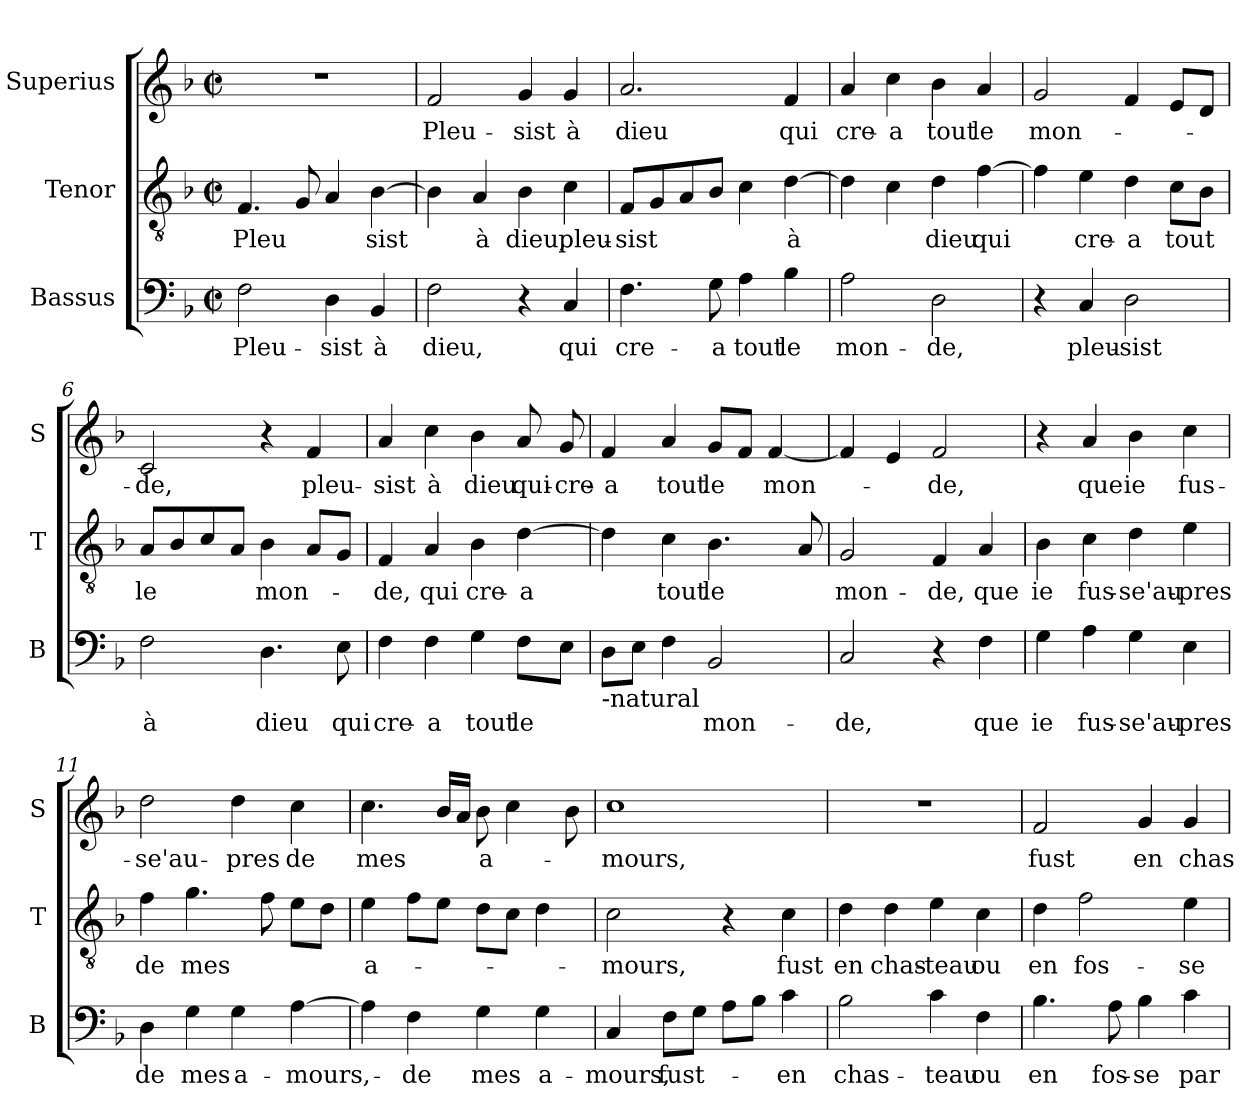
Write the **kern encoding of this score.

**kern	**text	**kern	**text	**kern	**text
*part3	*part3	*part2	*part2	*part1	*part1
*staff3	*staff3	*staff2	*staff2	*staff1	*staff1
*I"Bassus	*	*I"Tenor	*	*I"Superius	*
*I'B	*	*I'T	*	*I'S	*
*clefF4	*	*clefGv2	*	*clefG2	*
*k[b-]	*	*k[b-]	*	*k[b-]	*
*F:	*	*F:	*	*F:	*
*M2/2	*	*M2/2	*	*M2/2	*
*met(c|)	*	*met(c|)	*	*met(c|)	*
=1	=1	=1	=1	=1	=1
!	!LO:LY:b	!	!LO:LY:b	!	!
2F\	Pleu-	4.F/	Pleu	1r	.
.	.	8G/	.	.	.
!	!LO:LY:b	!	!	!	!
4D\	-sist	4A/	.	.	.
!	!LO:LY:b	!	!LO:LY:b	!	!
4BB-/	à	[4B-\	sist	.	.
=2	=2	=2	=2	=2	=2
!	!LO:LY:b	!	!	!	!LO:LY:b
2F\	dieu,	4B-\]	.	2f/	Pleu-
!	!	!	!LO:LY:b	!	!
.	.	4A/	à	.	.
!	!	!	!LO:LY:b	!	!LO:LY:b
4r	.	4B-\	dieu,	4g/	-sist
!	!LO:LY:b	!	!LO:LY:b	!	!LO:LY:b
4C/	qui	4c\	pleu-	4g/	à
=3	=3	=3	=3	=3	=3
!	!LO:LY:b	!	!LO:LY:b	!	!LO:LY:b
4.F\	cre-	8F/L	-sist	2.a/	dieu
.	.	8G/	.	.	.
.	.	8A/	.	.	.
!	!LO:LY:b	!	!	!	!
8G\	-a	8B-/J	.	.	.
!	!LO:LY:b	!	!	!	!
4A\	tout	4c\	.	.	.
!	!LO:LY:b	!	!LO:LY:b	!	!LO:LY:b
4B-\	le	[4d\	à	4f/	qui
=4	=4	=4	=4	=4	=4
!	!LO:LY:b	!	!	!	!LO:LY:b
2A\	mon-	4d\]	.	4a/	cre-
!	!	!	!	!	!LO:LY:b
.	.	4c\	.	4cc\	-a
!	!LO:LY:b	!	!LO:LY:b	!	!LO:LY:b
2D\	-de,	4d\	dieu	4b-\	tout
!	!	!	!LO:LY:b	!	!LO:LY:b
.	.	[4f\	qui	4a/	le
!!LO:LB:g=z
=5	=5	=5	=5	=5	=5
!	!	!	!	!	!LO:LY:b
4r	.	4f\]	.	2g/	mon-
!	!LO:LY:b	!	!LO:LY:b	!	!
4C/	pleu-	4e\	cre-	.	.
!	!LO:LY:b	!	!LO:LY:b	!	!
2D\	-sist	4d\	-a	4f/	.
!	!	!	!LO:LY:b	!	!
.	.	8c\L	tout	8e/L	.
.	.	8B-\J	.	8d/J	.
=6	=6	=6	=6	=6	=6
!	!LO:LY:b	!	!LO:LY:b	!	!LO:LY:b
2F\	à	8A/L	le	2c/	-de,
.	.	8B-/	.	.	.
.	.	8c/	.	.	.
.	.	8A/J	.	.	.
!	!LO:LY:b	!	!LO:LY:b	!	!
4.D\	dieu	4B-\	mon-	4r	.
!	!	!	!	!	!LO:LY:b
.	.	8A/L	.	4f/	pleu-
!	!LO:LY:b	!	!	!	!
8E\	qui	8G/J	.	.	.
=7	=7	=7	=7	=7	=7
!	!LO:LY:b	!	!LO:LY:b	!	!LO:LY:b
4F\	cre-	4F/	-de,	4a/	-sist
!	!LO:LY:b	!	!LO:LY:b	!	!LO:LY:b
4F\	-a	4A/	qui	4cc\	à
!	!LO:LY:b	!	!LO:LY:b	!	!LO:LY:b
4G\	tout	4B-\	cre-	4b-\	dieu
!	!LO:LY:b	!	!LO:LY:b	!	!LO:LY:b
8F\L	le	[4d\	-a	8a/	qui-
!	!	!	!	!	!LO:LY:b
8E\J	.	.	.	8g/	-cre-
=8	=8	=8	=8	=8	=8
!LO:TX:b:t=-natural	!	!	!	!	!
!	!	!	!	!	!LO:LY:b
8D\L	.	4d\]	.	4f/	-a
8E\J	.	.	.	.	.
!	!	!	!LO:LY:b	!	!LO:LY:b
4F\	.	4c\	tout	4a/	tout
!	!LO:LY:b	!	!LO:LY:b	!	!LO:LY:b
2BB-/	mon-	4.B-\	le	8g/L	le
.	.	.	.	8f/J	.
!	!	!	!	!	!LO:LY:b
.	.	.	.	[4f/	mon-
.	.	8A/	.	.	.
=9	=9	=9	=9	=9	=9
!	!LO:LY:b	!	!LO:LY:b	!	!
2C/	-de,	2G/	mon-	4f/]	.
.	.	.	.	4e/	.
!	!	!	!LO:LY:b	!	!LO:LY:b
4r	.	4F/	-de,	2f/	-de,
!	!LO:LY:b	!	!LO:LY:b	!	!
4F\	que	4A/	que	.	.
!!LO:LB:g=z
=10	=10	=10	=10	=10	=10
!	!LO:LY:b	!	!LO:LY:b	!	!
4G\	ie	4B-\	ie	4r	.
!	!LO:LY:b	!	!LO:LY:b	!	!LO:LY:b
4A\	fus-	4c\	fus-	4a/	que
!	!LO:LY:b	!	!LO:LY:b	!	!LO:LY:b
4G\	-se'au-	4d\	-se'au-	4b-\	ie
!	!LO:LY:b	!	!LO:LY:b	!	!LO:LY:b
4E\	-pres	4e\	-pres	4cc\	fus-
=11	=11	=11	=11	=11	=11
!	!LO:LY:b	!	!LO:LY:b	!	!LO:LY:b
4D\	de	4f\	de	2dd\	-se'au-
!	!LO:LY:b	!	!LO:LY:b	!	!
4G\	mes	4.g\	mes	.	.
!	!LO:LY:b	!	!	!	!LO:LY:b
4G\	a-	.	.	4dd\	-pres
.	.	8f\	.	.	.
!	!LO:LY:b	!	!	!	!LO:LY:b
[4A\	-mours,-	8e\L	.	4cc\	de
.	.	8d\J	.	.	.
=12	=12	=12	=12	=12	=12
!	!	!	!LO:LY:b	!	!LO:LY:b
4A\]	.	4e\	a-	4.cc\	mes
!	!LO:LY:b	!	!	!	!
4F\	-de	8f\L	.	.	.
.	.	8e\J	.	16b-/LL	.
.	.	.	.	16a/JJ	.
!	!LO:LY:b	!	!	!	!LO:LY:b
4G\	mes	8d\L	.	8b-\	a-
.	.	8c\J	.	4cc\	.
!	!LO:LY:b	!	!	!	!
4G\	a-	4d\	.	.	.
.	.	.	.	8b-\	.
=13	=13	=13	=13	=13	=13
!	!LO:LY:b	!	!LO:LY:b	!	!LO:LY:b
4C/	-mours,	2c\	-mours,	1cc	-mours,
!	!LO:LY:b	!	!	!	!
8F\L	fust-	.	.	.	.
8G\J	.	.	.	.	.
8A\L	.	4r	.	.	.
8B-\J	.	.	.	.	.
!	!LO:LY:b	!	!LO:LY:b	!	!
4c\	-en	4c\	fust	.	.
=14	=14	=14	=14	=14	=14
!	!LO:LY:b	!	!LO:LY:b	!	!
2B-\	chas-	4d\	en	1r	.
!	!	!	!LO:LY:b	!	!
.	.	4d\	chas-	.	.
!	!LO:LY:b	!	!LO:LY:b	!	!
4c\	-teau	4e\	-teau	.	.
!	!LO:LY:b	!	!LO:LY:b	!	!
4F\	ou	4c\	ou	.	.
!!LO:PB:g=z
=15	=15	=15	=15	=15	=15
!	!LO:LY:b	!	!LO:LY:b	!	!LO:LY:b
4.B-\	en	4d\	en	2f/	fust
!	!	!	!LO:LY:b	!	!
.	.	2f\	fos-	.	.
!	!LO:LY:b	!	!	!	!
8A\	fos-	.	.	.	.
!	!LO:LY:b	!	!	!	!LO:LY:b
4B-\	-se	.	.	4g/	en
!	!LO:LY:b	!	!LO:LY:b	!	!LO:LY:b
4c\	par-	4e\	-se	4g/	chas-
=	=	=	=	=	=
*-	*-	*-	*-	*-	*-
